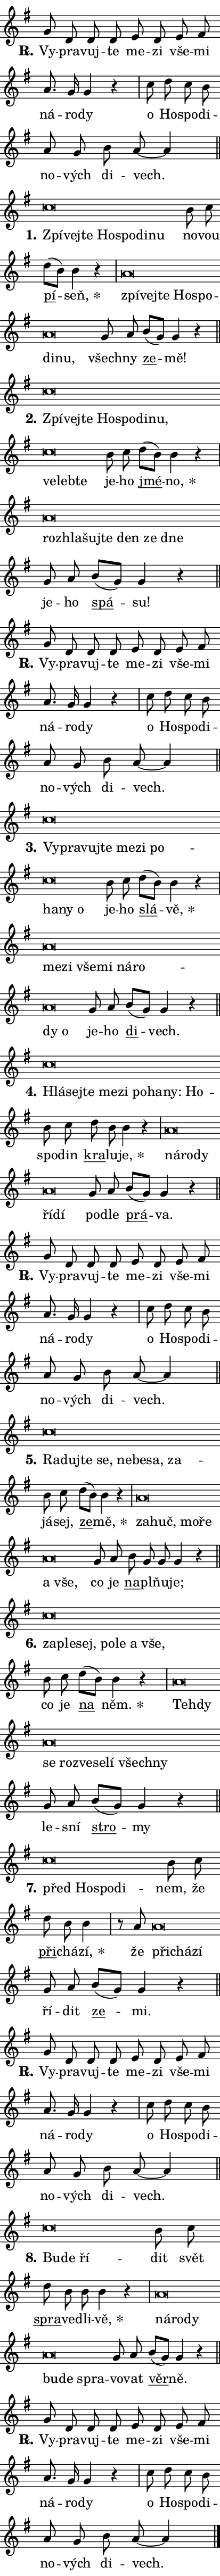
\version "2.22.1"
\header { tagline = "" }
\paper {
  indent = 0\cm
  top-margin = 0\cm
  right-margin = 0\cm
  bottom-margin = 0\cm
  left-margin = 0\cm
  paper-width = 7\cm
  page-breaking = #ly:one-page-breaking
  system-system-spacing.basic-distance = #11
  score-system-spacing.basic-distance = #11.3
  ragged-last = ##f
}


%% Author: Thomas Morley
%% https://lists.gnu.org/archive/html/lilypond-user/2020-05/msg00002.html
#(define (line-position grob)
"Returns position of @var[grob} in current system:
   @code{'start}, if at first time-step
   @code{'end}, if at last time-step
   @code{'middle} otherwise
"
  (let* ((col (ly:item-get-column grob))
         (ln (ly:grob-object col 'left-neighbor))
         (rn (ly:grob-object col 'right-neighbor))
         (col-to-check-left (if (ly:grob? ln) ln col))
         (col-to-check-right (if (ly:grob? rn) rn col))
         (break-dir-left
           (and
             (ly:grob-property col-to-check-left 'non-musical #f)
             (ly:item-break-dir col-to-check-left)))
         (break-dir-right
           (and
             (ly:grob-property col-to-check-right 'non-musical #f)
             (ly:item-break-dir col-to-check-right))))
        (cond ((eqv? 1 break-dir-left) 'start)
              ((eqv? -1 break-dir-right) 'end)
              (else 'middle))))

#(define (tranparent-at-line-position vctor)
  (lambda (grob)
  "Relying on @code{line-position} select the relevant enry from @var{vctor}.
Used to determine transparency,"
    (case (line-position grob)
      ((end) (not (vector-ref vctor 0)))
      ((middle) (not (vector-ref vctor 1)))
      ((start) (not (vector-ref vctor 2))))))

noteHeadBreakVisibility =
#(define-music-function (break-visibility)(vector?)
"Makes @code{NoteHead}s transparent relying on @var{break-visibility}"
#{
  \override NoteHead.transparent =
    #(tranparent-at-line-position break-visibility)
#})

#(define delete-ledgers-for-transparent-note-heads
  (lambda (grob)
    "Reads whether a @code{NoteHead} is transparent.
If so this @code{NoteHead} is removed from @code{'note-heads} from
@var{grob}, which is supposed to be @code{LedgerLineSpanner}.
As a result ledgers are not printed for this @code{NoteHead}"
    (let* ((nhds-array (ly:grob-object grob 'note-heads))
           (nhds-list
             (if (ly:grob-array? nhds-array)
                 (ly:grob-array->list nhds-array)
                 '()))
           ;; Relies on the transparent-property being done before
           ;; Staff.LedgerLineSpanner.after-line-breaking is executed.
           ;; This is fragile ...
           (to-keep
             (remove
               (lambda (nhd)
                 (ly:grob-property nhd 'transparent #f))
               nhds-list)))
      ;; TODO find a better method to iterate over grob-arrays, similiar
      ;; to filter/remove etc for lists
      ;; For now rebuilt from scratch
      (set! (ly:grob-object grob 'note-heads)  '())
      (for-each
        (lambda (nhd)
          (ly:pointer-group-interface::add-grob grob 'note-heads nhd))
        to-keep))))

hideNotes = {
  \noteHeadBreakVisibility #begin-of-line-visible
}
unHideNotes = {
  \noteHeadBreakVisibility #all-visible
}

% work-around for resetting accidentals
% https://lilypond.org/doc/v2.23/Documentation/notation/displaying-rhythms#unmetered-music
cadenzaMeasure = {
  \cadenzaOff
  \partial 1024 s1024
  \cadenzaOn
}

#(define-markup-command (accent layout props text) (markup?)
  "Underline accented syllable"
  (interpret-markup layout props
    #{\markup \override #'(offset . 4.3) \underline { #text }#}))

responsum = \markup \concat {
  "R" \hspace #-1.05 \path #0.1 #'((moveto 0 0.07) (lineto 0.9 0.8)) \hspace #0.05 "."
}

\layout {
    \context {
        \Staff
        \remove "Time_signature_engraver"
        \override LedgerLineSpanner.after-line-breaking = #delete-ledgers-for-transparent-note-heads
    }
    \context {
        \Voice {
            \override NoteHead.output-attributes = #'((class . "notehead"))
            \override Hairpin.height = #0.55
        }
    }
    \context {
        \Lyrics {
            \override StanzaNumber.output-attributes = #'((class . "stanzanumber"))
            \override LyricSpace.minimum-distance = #0.9
            \override LyricText.font-name = #"TeX Gyre Schola"
            \override LyricText.font-size = 1
            \override StanzaNumber.font-name = #"TeX Gyre Schola Bold"
            \override StanzaNumber.font-size = 1
        }
    }
}

% magnetic-lyrics.ily
%
%   written by
%     Jean Abou Samra <jean@abou-samra.fr>
%     Werner Lemberg <wl@gnu.org>
%
%   adapted by
%     Jiri Hon <jiri.hon@gmail.com>
%
% Version 2022-Apr-15

% https://www.mail-archive.com/lilypond-user@gnu.org/msg149350.html

#(define (Left_hyphen_pointer_engraver context)
   "Collect syllable-hyphen-syllable occurrences in lyrics and store
them in properties.  This engraver only looks to the left.  For
example, if the lyrics input is @code{foo -- bar}, it does the
following.

@itemize @bullet
@item
Set the @code{text} property of the @code{LyricHyphen} grob between
@q{foo} and @q{bar} to @code{foo}.

@item
Set the @code{left-hyphen} property of the @code{LyricText} grob with
text @q{foo} to the @code{LyricHyphen} grob between @q{foo} and
@q{bar}.
@end itemize

Use this auxiliary engraver in combination with the
@code{lyric-@/text::@/apply-@/magnetic-@/offset!} hook."
   (let ((hyphen #f)
         (text #f))
     (make-engraver
      (acknowledgers
       ((lyric-syllable-interface engraver grob source-engraver)
        (set! text grob)))
      (end-acknowledgers
       ((lyric-hyphen-interface engraver grob source-engraver)
        ;(when (not (grob::has-interface grob 'lyric-space-interface))
          (set! hyphen grob)));)
      ((stop-translation-timestep engraver)
       (when (and text hyphen)
         (ly:grob-set-object! text 'left-hyphen hyphen))
       (set! text #f)
       (set! hyphen #f)))))

#(define (lyric-text::apply-magnetic-offset! grob)
   "If the space between two syllables is less than the value in
property @code{LyricText@/.details@/.squash-threshold}, move the right
syllable to the left so that it gets concatenated with the left
syllable.

Use this function as a hook for
@code{LyricText@/.after-@/line-@/breaking} if the
@code{Left_@/hyphen_@/pointer_@/engraver} is active."
   (let ((hyphen (ly:grob-object grob 'left-hyphen #f)))
     (when hyphen
       (let ((left-text (ly:spanner-bound hyphen LEFT)))
         (when (grob::has-interface left-text 'lyric-syllable-interface)
           (let* ((common (ly:grob-common-refpoint grob left-text X))
                  (this-x-ext (ly:grob-extent grob common X))
                  (left-x-ext
                   (begin
                     ;; Trigger magnetism for left-text.
                     (ly:grob-property left-text 'after-line-breaking)
                     (ly:grob-extent left-text common X)))
                  ;; `delta` is the gap width between two syllables.
                  (delta (- (interval-start this-x-ext)
                            (interval-end left-x-ext)))
                  (details (ly:grob-property grob 'details))
                  (threshold (assoc-get 'squash-threshold details 0.2)))
             (when (< delta threshold)
               (let* (;; We have to manipulate the input text so that
                      ;; ligatures crossing syllable boundaries are not
                      ;; disabled.  For languages based on the Latin
                      ;; script this is essentially a beautification.
                      ;; However, for non-Western scripts it can be a
                      ;; necessity.
                      (lt (ly:grob-property left-text 'text))
                      (rt (ly:grob-property grob 'text))
                      (is-space (grob::has-interface hyphen 'lyric-space-interface))
                      (space (if is-space " " ""))
                      (space-markup (grob-interpret-markup grob " "))
                      (space-size (interval-length (ly:stencil-extent space-markup X)))
                      (extra-delta (if is-space space-size 0))
                      ;; Append new syllable.
                      (ltrt-space (if (and (string? lt) (string? rt))
                                (string-append lt space rt)
                                (make-concat-markup (list lt space rt))))
                      ;; Right-align `ltrt` to the right side.
                      (ltrt-space-markup (grob-interpret-markup
                               grob
                               (make-translate-markup
                                (cons (interval-length this-x-ext) 0)
                                (make-right-align-markup ltrt-space)))))
                 (begin
                   ;; Don't print `left-text`.
                   (ly:grob-set-property! left-text 'stencil #f)
                   ;; Set text and stencil (which holds all collected
                   ;; syllables so far) and shift it to the left.
                   (ly:grob-set-property! grob 'text ltrt-space)
                   (ly:grob-set-property! grob 'stencil ltrt-space-markup)
                   (ly:grob-translate-axis! grob (- (- delta extra-delta)) X))))))))))


#(define (lyric-hyphen::displace-bounds-first grob)
   ;; Make very sure this callback isn't triggered too early.
   (let ((left (ly:spanner-bound grob LEFT))
         (right (ly:spanner-bound grob RIGHT)))
     (ly:grob-property left 'after-line-breaking)
     (ly:grob-property right 'after-line-breaking)
     (ly:lyric-hyphen::print grob)))

squashThreshold = #0.4

\layout {
  \context {
    \Lyrics
    \consists #Left_hyphen_pointer_engraver
    \override LyricText.after-line-breaking =
      #lyric-text::apply-magnetic-offset!
    \override LyricHyphen.stencil = #lyric-hyphen::displace-bounds-first
    \override LyricText.details.squash-threshold = \squashThreshold
    \override LyricHyphen.minimum-distance = 0
    \override LyricHyphen.minimum-length = \squashThreshold
  }
}

squash = \override LyricText.details.squash-threshold = 9999
unSquash = \override LyricText.details.squash-threshold = \squashThreshold

left = \override LyricText.self-alignment-X = #LEFT
unLeft = \revert LyricText.self-alignment-X

starOffset = #(lambda (grob) 
                (let ((x_offset (ly:self-alignment-interface::aligned-on-x-parent grob)))
                  (if (= x_offset 0) 0 (+ x_offset 1.2))))

star = #(define-music-function (syllable)(string?)
"Append star separator at the end of a syllable"
#{
  \once \override LyricText.X-offset = #starOffset
  \lyricmode { \markup {
    #syllable
    \override #'((font-name . "TeX Gyre Schola Bold")) \hspace #0.2 \lower #0.65 \larger "*"
  } }
#})

starAccent = #(define-music-function (syllable)(string?)
"Append star separator at the end of a syllable and make accent"
#{
  \once \override LyricText.X-offset = #starOffset
  \lyricmode { \markup {
    \accent #syllable
    \override #'((font-name . "TeX Gyre Schola Bold")) \hspace #0.2 \lower #0.65 \larger "*"
  } }
#})

breath = #(define-music-function (syllable)(string?)
"Append breathing indicator at the end of a syllable"
#{
  \lyricmode { \markup { #syllable "+" } }
#})

optionalBreath = #(define-music-function (syllable)(string?)
"Append optional breathing indicator at the end of a syllable"
#{
  \lyricmode { \markup { #syllable "(+)" } }
#})


\score {
    <<
        \new Voice = "melody" { \cadenzaOn \key g \major \relative { g'8 d d d e d e fis \bar "" a8. g16 g4 r \cadenzaMeasure \bar "|" c8 d c b \bar "" a g b a~ a4 \cadenzaMeasure \bar "||" \break } }
        \new Lyrics \lyricsto "melody" { \lyricmode { \set stanza = \responsum
Vy -- pra -- vuj -- te me -- zi vše -- mi ná -- ro -- dy o Ho -- spo -- di -- no -- vých di -- vech. } }
    >>
    \layout {}
}

\score {
    <<
        \new Voice = "melody" { \cadenzaOn \key g \major \relative { c''\breve*1/16 \hideNotes \breve*1/16 \bar "" \breve*1/16 \bar "" \breve*1/16 \bar "" \breve*1/16 \bar "" \breve*1/16 \breve*1/16 \bar "" \unHideNotes b8 c \bar "" d[( b)] b4 r \cadenzaMeasure \bar "|" a\breve*1/16 \hideNotes \breve*1/16 \bar "" \breve*1/16 \bar "" \breve*1/16 \bar "" \breve*1/16 \bar "" \breve*1/16 \breve*1/16 \bar "" \unHideNotes g8 a \bar "" b[( g)] g4 r \cadenzaMeasure \bar "||" \break } }
        \new Lyrics \lyricsto "melody" { \lyricmode { \set stanza = "1."
\left Zpí -- \squash vej -- te Ho -- spo -- di -- nu \unLeft \unSquash no -- vou \markup \accent pí -- \star seň, \left zpí -- \squash vej -- te Ho -- spo -- di -- nu, \unLeft \unSquash všech -- ny \markup \accent ze -- mě! } }
    >>
    \layout {}
}

\score {
    <<
        \new Voice = "melody" { \cadenzaOn \key g \major \relative { c''\breve*1/16 \hideNotes \breve*1/16 \bar "" \breve*1/16 \bar "" \breve*1/16 \bar "" \breve*1/16 \bar "" \breve*1/16 \bar "" \breve*1/16 \bar "" \breve*1/16 \bar "" \breve*1/16 \breve*1/16 \bar "" \unHideNotes b8 c \bar "" d[( b)] b4 r \cadenzaMeasure \bar "|" a\breve*1/16 \hideNotes \breve*1/16 \bar "" \breve*1/16 \bar "" \breve*1/16 \bar "" \breve*1/16 \bar "" \breve*1/16 \breve*1/16 \bar "" \unHideNotes g8 a \bar "" b[( g)] g4 r \cadenzaMeasure \bar "||" \break } }
        \new Lyrics \lyricsto "melody" { \lyricmode { \set stanza = "2."
\left Zpí -- \squash vej -- te Ho -- spo -- di -- nu, ve -- leb -- te \unLeft \unSquash je -- ho \markup \accent jmé -- \star no, \left roz -- \squash hla -- šuj -- te den ze dne \unLeft \unSquash je -- ho \markup \accent spá -- su! } }
    >>
    \layout {}
}

\score {
    <<
        \new Voice = "melody" { \cadenzaOn \key g \major \relative { g'8 d d d e d e fis \bar "" a8. g16 g4 r \cadenzaMeasure \bar "|" c8 d c b \bar "" a g b a~ a4 \cadenzaMeasure \bar "||" \break } }
        \new Lyrics \lyricsto "melody" { \lyricmode { \set stanza = \responsum
Vy -- pra -- vuj -- te me -- zi vše -- mi ná -- ro -- dy o Ho -- spo -- di -- no -- vých di -- vech. } }
    >>
    \layout {}
}

\score {
    <<
        \new Voice = "melody" { \cadenzaOn \key g \major \relative { c''\breve*1/16 \hideNotes \breve*1/16 \bar "" \breve*1/16 \bar "" \breve*1/16 \bar "" \breve*1/16 \bar "" \breve*1/16 \bar "" \breve*1/16 \bar "" \breve*1/16 \bar "" \breve*1/16 \breve*1/16 \bar "" \unHideNotes b8 c \bar "" d[( b)] b4 r \cadenzaMeasure \bar "|" a\breve*1/16 \hideNotes \breve*1/16 \bar "" \breve*1/16 \bar "" \breve*1/16 \bar "" \breve*1/16 \bar "" \breve*1/16 \bar "" \breve*1/16 \breve*1/16 \bar "" \unHideNotes g8 a \bar "" b[( g)] g4 r \cadenzaMeasure \bar "||" \break } }
        \new Lyrics \lyricsto "melody" { \lyricmode { \set stanza = "3."
\left Vy -- \squash pra -- vuj -- te me -- zi po -- ha -- ny o \unLeft \unSquash je -- ho \markup \accent slá -- \star vě, \left me -- \squash zi vše -- mi ná -- ro -- dy o \unLeft \unSquash je -- ho \markup \accent di -- vech. } }
    >>
    \layout {}
}

\score {
    <<
        \new Voice = "melody" { \cadenzaOn \key g \major \relative { c''\breve*1/16 \hideNotes \breve*1/16 \bar "" \breve*1/16 \bar "" \breve*1/16 \bar "" \breve*1/16 \bar "" \breve*1/16 \bar "" \breve*1/16 \bar "" \breve*1/16 \breve*1/16 \bar "" \unHideNotes b8 c \bar "" d b b4 r \cadenzaMeasure \bar "|" a\breve*1/16 \hideNotes \breve*1/16 \bar "" \breve*1/16 \bar "" \breve*1/16 \breve*1/16 \bar "" \unHideNotes g8 a \bar "" b[( g)] g4 r \cadenzaMeasure \bar "||" \break } }
        \new Lyrics \lyricsto "melody" { \lyricmode { \set stanza = "4."
\left Hlá -- \squash sej -- te me -- zi po -- ha -- ny: Ho -- \unLeft \unSquash spo -- din \markup \accent kra -- lu -- \star je, \left ná -- \squash ro -- dy ří -- dí \unLeft \unSquash po -- dle \markup \accent prá -- va. } }
    >>
    \layout {}
}

\score {
    <<
        \new Voice = "melody" { \cadenzaOn \key g \major \relative { g'8 d d d e d e fis \bar "" a8. g16 g4 r \cadenzaMeasure \bar "|" c8 d c b \bar "" a g b a~ a4 \cadenzaMeasure \bar "||" \break } }
        \new Lyrics \lyricsto "melody" { \lyricmode { \set stanza = \responsum
Vy -- pra -- vuj -- te me -- zi vše -- mi ná -- ro -- dy o Ho -- spo -- di -- no -- vých di -- vech. } }
    >>
    \layout {}
}

\score {
    <<
        \new Voice = "melody" { \cadenzaOn \key g \major \relative { c''\breve*1/16 \hideNotes \breve*1/16 \bar "" \breve*1/16 \bar "" \breve*1/16 \bar "" \breve*1/16 \bar "" \breve*1/16 \bar "" \breve*1/16 \breve*1/16 \bar "" \unHideNotes b8 c \bar "" d[( b)] b4 r \cadenzaMeasure \bar "|" a\breve*1/16 \hideNotes \breve*1/16 \bar "" \breve*1/16 \bar "" \breve*1/16 \bar "" \breve*1/16 \breve*1/16 \bar "" \unHideNotes g8 a \bar "" b g g g4 r \cadenzaMeasure \bar "||" \break } }
        \new Lyrics \lyricsto "melody" { \lyricmode { \set stanza = "5."
\left Ra -- \squash duj -- te se, ne -- be -- sa, za -- \unLeft \unSquash já -- sej, \markup \accent ze -- \star mě, \left za -- \squash huč, mo -- ře a vše, \unLeft \unSquash co je \markup \accent na -- pl -- ňu -- je; } }
    >>
    \layout {}
}

\score {
    <<
        \new Voice = "melody" { \cadenzaOn \key g \major \relative { c''\breve*1/16 \hideNotes \breve*1/16 \bar "" \breve*1/16 \bar "" \breve*1/16 \bar "" \breve*1/16 \bar "" \breve*1/16 \breve*1/16 \bar "" \unHideNotes b8 c \bar "" d[( b)] b4 r \cadenzaMeasure \bar "|" a\breve*1/16 \hideNotes \breve*1/16 \bar "" \breve*1/16 \bar "" \breve*1/16 \bar "" \breve*1/16 \bar "" \breve*1/16 \bar "" \breve*1/16 \bar "" \breve*1/16 \breve*1/16 \bar "" \unHideNotes g8 a \bar "" b[( g)] g4 r \cadenzaMeasure \bar "||" \break } }
        \new Lyrics \lyricsto "melody" { \lyricmode { \set stanza = "6."
\left za -- \squash ple -- sej, po -- le a vše, \unLeft \unSquash co je \markup \accent na \star něm. \left Teh -- \squash dy se roz -- ve -- se -- lí všech -- ny \unLeft \unSquash le -- sní \markup \accent stro -- my } }
    >>
    \layout {}
}

\score {
    <<
        \new Voice = "melody" { \cadenzaOn \key g \major \relative { c''\breve*1/16 \hideNotes \breve*1/16 \bar "" \breve*1/16 \breve*1/16 \bar "" \unHideNotes b8 c \bar "" d b b4 \cadenzaMeasure \bar "|" r8 a a\breve*1/16 \hideNotes \breve*1/16 \breve*1/16 \bar "" \unHideNotes g8 a \bar "" b[( g)] g4 r \cadenzaMeasure \bar "||" \break } }
        \new Lyrics \lyricsto "melody" { \lyricmode { \set stanza = "7."
\left před \squash Ho -- spo -- di -- \unLeft \unSquash nem, že \markup \accent při -- chá -- \star zí, že \left při -- \squash chá -- zí \unLeft \unSquash ří -- dit \markup \accent ze -- mi. } }
    >>
    \layout {}
}

\score {
    <<
        \new Voice = "melody" { \cadenzaOn \key g \major \relative { g'8 d d d e d e fis \bar "" a8. g16 g4 r \cadenzaMeasure \bar "|" c8 d c b \bar "" a g b a~ a4 \cadenzaMeasure \bar "||" \break } }
        \new Lyrics \lyricsto "melody" { \lyricmode { \set stanza = \responsum
Vy -- pra -- vuj -- te me -- zi vše -- mi ná -- ro -- dy o Ho -- spo -- di -- no -- vých di -- vech. } }
    >>
    \layout {}
}

\score {
    <<
        \new Voice = "melody" { \cadenzaOn \key g \major \relative { c''\breve*1/16 \hideNotes \breve*1/16 \breve*1/16 \bar "" \unHideNotes b8 c \bar "" d b b b4 r \cadenzaMeasure \bar "|" a\breve*1/16 \hideNotes \breve*1/16 \bar "" \breve*1/16 \bar "" \breve*1/16 \bar "" \breve*1/16 \breve*1/16 \bar "" \unHideNotes g8 a \bar "" b[( g)] g4 r \cadenzaMeasure \bar "||" \break } }
        \new Lyrics \lyricsto "melody" { \lyricmode { \set stanza = "8."
\left Bu -- \squash de ří -- \unLeft \unSquash dit svět \markup \accent spra -- ve -- dli -- \star vě, \left ná -- \squash ro -- dy bu -- de spra -- \unLeft \unSquash vo -- vat \markup \accent věr -- ně. } }
    >>
    \layout {}
}

\score {
    <<
        \new Voice = "melody" { \cadenzaOn \key g \major \relative { g'8 d d d e d e fis \bar "" a8. g16 g4 r \cadenzaMeasure \bar "|" c8 d c b \bar "" a g b a~ a4 \cadenzaMeasure \bar "||" \break } \bar "|." }
        \new Lyrics \lyricsto "melody" { \lyricmode { \set stanza = \responsum
Vy -- pra -- vuj -- te me -- zi vše -- mi ná -- ro -- dy o Ho -- spo -- di -- no -- vých di -- vech. } }
    >>
    \layout {}
}
